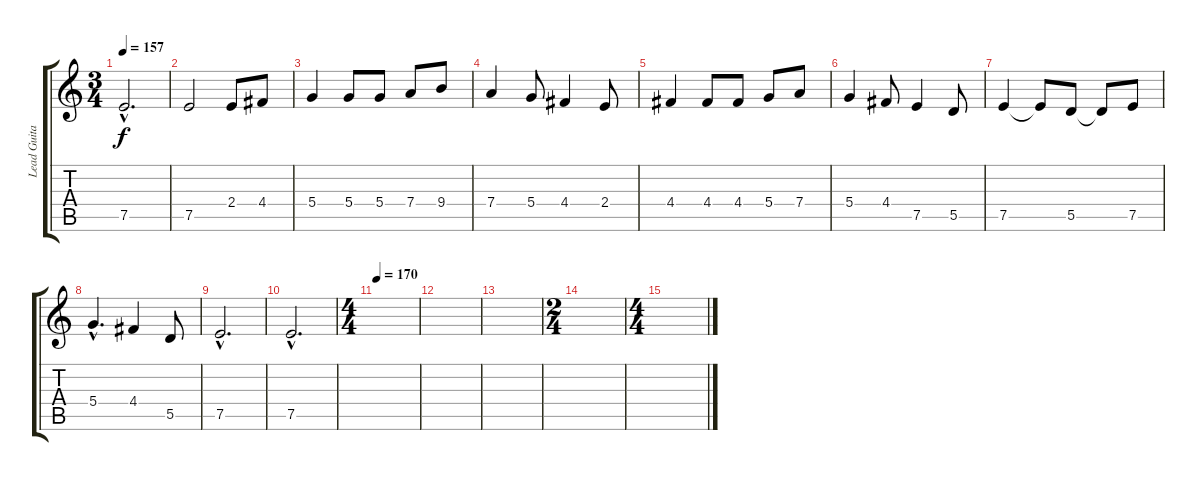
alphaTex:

\track ("Lead Guitar 2" "Lead Guita") {instrument overdrivenguitar}
\staff {score tabs}
\tuning (E4 B3 G3 D3 A2 E2) {hide}
\ts (3 4)
\tempo 157
\clef g2
\ks c
7.5{hac}.2{d dy f} |
7.5.2 2.4.8 4.4.8 |
5.4.4 5.4.8 5.4.8 7.4.8 9.4.8 |
7.4.4 5.4.8 4.4.4 2.4.8 |
4.4.4 4.4.8 4.4.8 5.4.8 7.4.8 |
5.4.4 4.4.8 7.5.4 5.5.8 |
7.5.4 7.5{t}.8 5.5.8 5.5{t}.8 7.5.8 |
5.4{hac}.4{d} 4.4.4 5.5.8 |
7.5{hac}.2{d} |
7.5{hac}.2{d} |
\ts (4 4)
\tempo 170
|
|
|
\ts (2 4)
|
\ts (4 4)
